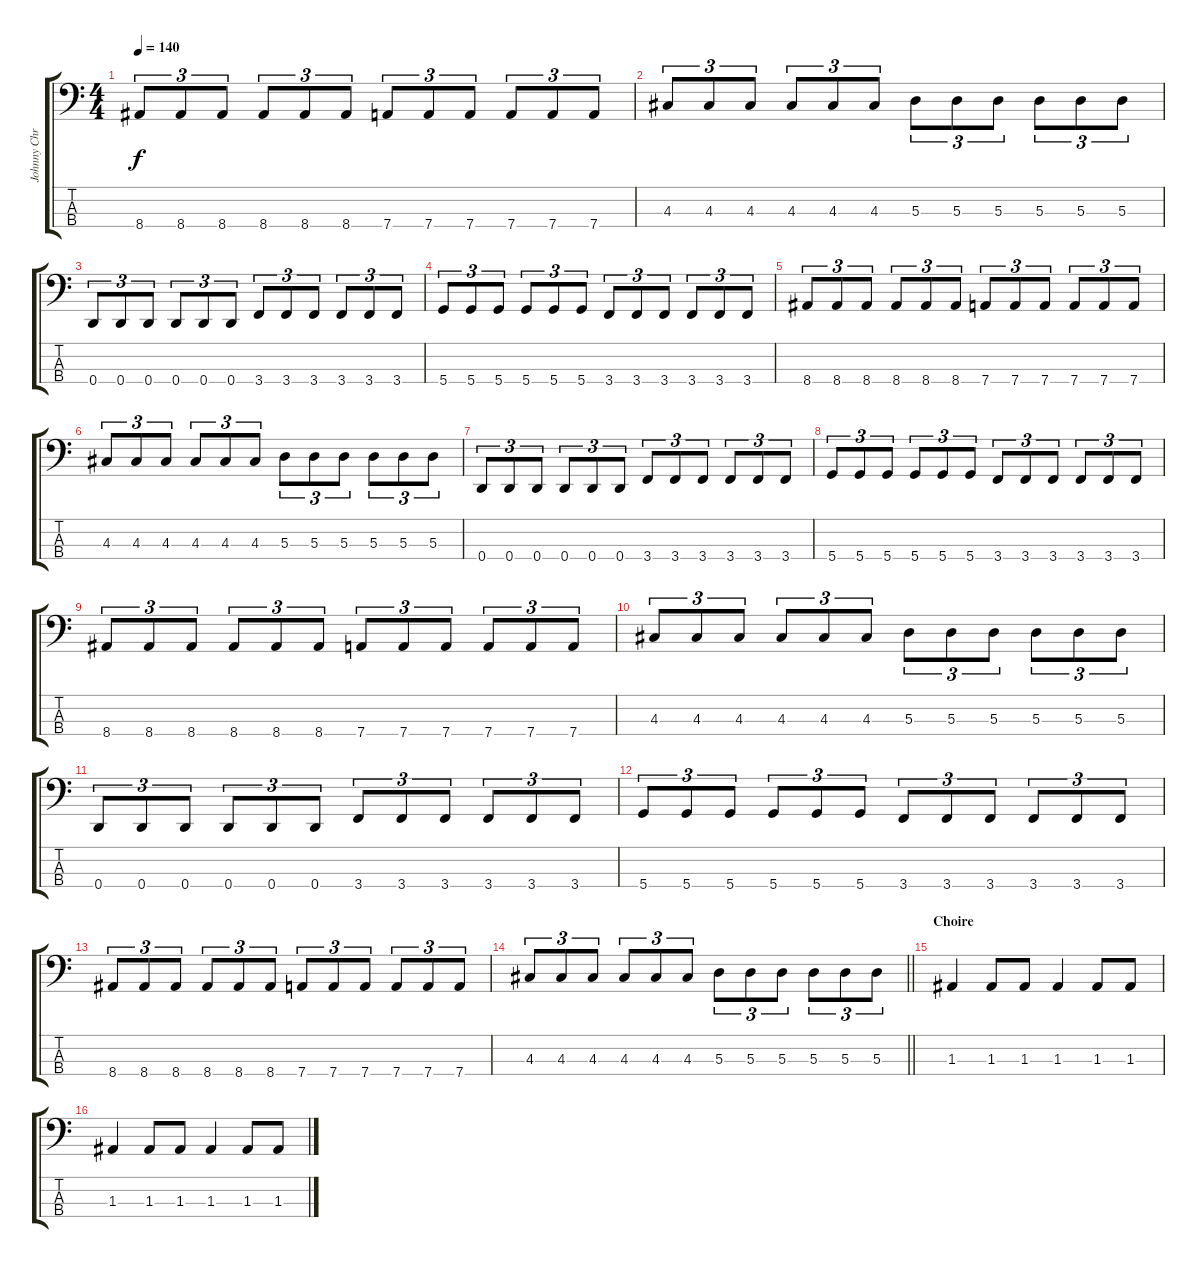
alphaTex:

\track ("Johnny Christ" "Johnny Chr") {instrument electricbassfinger}
\staff {score tabs}
\tuning (G2 D2 A1 D1) {hide}
\ts (4 4)
\tempo 140
\clef f4
\ks c
8.4.8{tu (3 2) dy f} 8.4.8{tu (3 2)} 8.4.8{tu (3 2)} 8.4.8{tu (3 2)} 8.4.8{tu (3 2)} 8.4.8{tu (3 2)} 7.4.8{tu (3 2)} 7.4.8{tu (3 2)} 7.4.8{tu (3 2)} 7.4.8{tu (3 2)} 7.4.8{tu (3 2)} 7.4.8{tu (3 2)} |
4.3.8{tu (3 2)} 4.3.8{tu (3 2)} 4.3.8{tu (3 2)} 4.3.8{tu (3 2)} 4.3.8{tu (3 2)} 4.3.8{tu (3 2)} 5.3.8{tu (3 2)} 5.3.8{tu (3 2)} 5.3.8{tu (3 2)} 5.3.8{tu (3 2)} 5.3.8{tu (3 2)} 5.3.8{tu (3 2)} |
0.4.8{tu (3 2)} 0.4.8{tu (3 2)} 0.4.8{tu (3 2)} 0.4.8{tu (3 2)} 0.4.8{tu (3 2)} 0.4.8{tu (3 2)} 3.4.8{tu (3 2)} 3.4.8{tu (3 2)} 3.4.8{tu (3 2)} 3.4.8{tu (3 2)} 3.4.8{tu (3 2)} 3.4.8{tu (3 2)} |
5.4.8{tu (3 2)} 5.4.8{tu (3 2)} 5.4.8{tu (3 2)} 5.4.8{tu (3 2)} 5.4.8{tu (3 2)} 5.4.8{tu (3 2)} 3.4.8{tu (3 2)} 3.4.8{tu (3 2)} 3.4.8{tu (3 2)} 3.4.8{tu (3 2)} 3.4.8{tu (3 2)} 3.4.8{tu (3 2)} |
8.4.8{tu (3 2)} 8.4.8{tu (3 2)} 8.4.8{tu (3 2)} 8.4.8{tu (3 2)} 8.4.8{tu (3 2)} 8.4.8{tu (3 2)} 7.4.8{tu (3 2)} 7.4.8{tu (3 2)} 7.4.8{tu (3 2)} 7.4.8{tu (3 2)} 7.4.8{tu (3 2)} 7.4.8{tu (3 2)} |
4.3.8{tu (3 2)} 4.3.8{tu (3 2)} 4.3.8{tu (3 2)} 4.3.8{tu (3 2)} 4.3.8{tu (3 2)} 4.3.8{tu (3 2)} 5.3.8{tu (3 2)} 5.3.8{tu (3 2)} 5.3.8{tu (3 2)} 5.3.8{tu (3 2)} 5.3.8{tu (3 2)} 5.3.8{tu (3 2)} |
0.4.8{tu (3 2)} 0.4.8{tu (3 2)} 0.4.8{tu (3 2)} 0.4.8{tu (3 2)} 0.4.8{tu (3 2)} 0.4.8{tu (3 2)} 3.4.8{tu (3 2)} 3.4.8{tu (3 2)} 3.4.8{tu (3 2)} 3.4.8{tu (3 2)} 3.4.8{tu (3 2)} 3.4.8{tu (3 2)} |
5.4.8{tu (3 2)} 5.4.8{tu (3 2)} 5.4.8{tu (3 2)} 5.4.8{tu (3 2)} 5.4.8{tu (3 2)} 5.4.8{tu (3 2)} 3.4.8{tu (3 2)} 3.4.8{tu (3 2)} 3.4.8{tu (3 2)} 3.4.8{tu (3 2)} 3.4.8{tu (3 2)} 3.4.8{tu (3 2)} |
8.4.8{tu (3 2)} 8.4.8{tu (3 2)} 8.4.8{tu (3 2)} 8.4.8{tu (3 2)} 8.4.8{tu (3 2)} 8.4.8{tu (3 2)} 7.4.8{tu (3 2)} 7.4.8{tu (3 2)} 7.4.8{tu (3 2)} 7.4.8{tu (3 2)} 7.4.8{tu (3 2)} 7.4.8{tu (3 2)} |
4.3.8{tu (3 2)} 4.3.8{tu (3 2)} 4.3.8{tu (3 2)} 4.3.8{tu (3 2)} 4.3.8{tu (3 2)} 4.3.8{tu (3 2)} 5.3.8{tu (3 2)} 5.3.8{tu (3 2)} 5.3.8{tu (3 2)} 5.3.8{tu (3 2)} 5.3.8{tu (3 2)} 5.3.8{tu (3 2)} |
0.4.8{tu (3 2)} 0.4.8{tu (3 2)} 0.4.8{tu (3 2)} 0.4.8{tu (3 2)} 0.4.8{tu (3 2)} 0.4.8{tu (3 2)} 3.4.8{tu (3 2)} 3.4.8{tu (3 2)} 3.4.8{tu (3 2)} 3.4.8{tu (3 2)} 3.4.8{tu (3 2)} 3.4.8{tu (3 2)} |
5.4.8{tu (3 2)} 5.4.8{tu (3 2)} 5.4.8{tu (3 2)} 5.4.8{tu (3 2)} 5.4.8{tu (3 2)} 5.4.8{tu (3 2)} 3.4.8{tu (3 2)} 3.4.8{tu (3 2)} 3.4.8{tu (3 2)} 3.4.8{tu (3 2)} 3.4.8{tu (3 2)} 3.4.8{tu (3 2)} |
8.4.8{tu (3 2)} 8.4.8{tu (3 2)} 8.4.8{tu (3 2)} 8.4.8{tu (3 2)} 8.4.8{tu (3 2)} 8.4.8{tu (3 2)} 7.4.8{tu (3 2)} 7.4.8{tu (3 2)} 7.4.8{tu (3 2)} 7.4.8{tu (3 2)} 7.4.8{tu (3 2)} 7.4.8{tu (3 2)} |
\barLineRight lightlight
4.3.8{tu (3 2)} 4.3.8{tu (3 2)} 4.3.8{tu (3 2)} 4.3.8{tu (3 2)} 4.3.8{tu (3 2)} 4.3.8{tu (3 2)} 5.3.8{tu (3 2)} 5.3.8{tu (3 2)} 5.3.8{tu (3 2)} 5.3.8{tu (3 2)} 5.3.8{tu (3 2)} 5.3.8{tu (3 2)} |
\section ("" "Choire")
1.3.4 1.3.8 1.3.8 1.3.4 1.3.8 1.3.8 |
1.3.4 1.3.8 1.3.8 1.3.4 1.3.8 1.3.8
